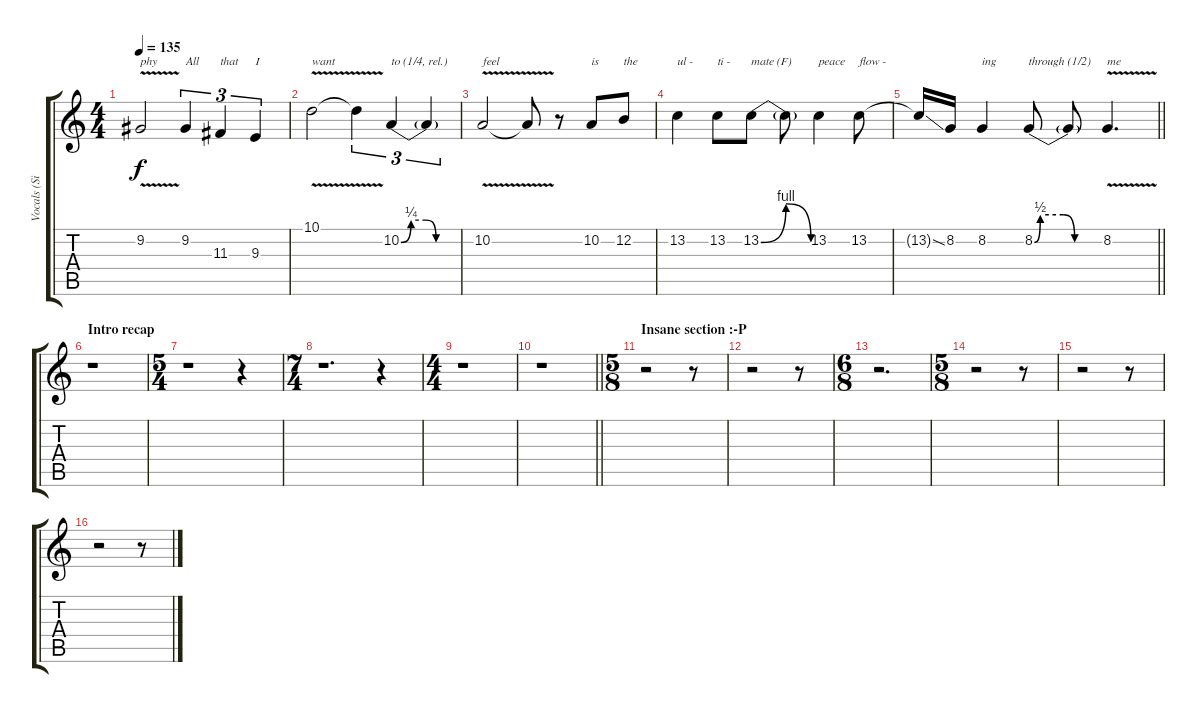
\track ("Vocals (Simone)" "Vocals (Si") {instrument flute}
\staff {score tabs}
\tuning (E4 B3 G3 D3 A2 E2) {hide}
\ts (4 4)
\tempo 135
\clef g2
\ks c
9.2{v}.2{txt "phy" dy f} 9.2.4{tu (3 2) txt "All"} 11.3.4{tu (3 2) txt "that"} 9.3.4{tu (3 2) txt "I"} |
10.1{v}.2{txt "want"} 10.1{t}.4{tu (3 2)} 10.2{be (custom 0 0 10 1 25 1 35 0 60 0)}.4{tu (3 2) txt "to (1/4, rel.)"} 10.2{t}.4{tu (3 2)} |
10.2{v}.2{txt "feel"} 10.2{t}.8 r.8 10.2.8{txt "is"} 12.2.8{txt "the"} |
13.2.4{txt "ul -"} 13.2.8{txt "ti -"} 13.2{be (bendrelease 0 0 20 4 50 4 60 0)}.8{txt "mate (F)"} 13.2{t}.8 13.2.4{txt "peace"} 13.2.8{txt "flow -"} |
\barLineRight lightlight
13.2{ss t}.16 8.2.16 8.2.4{txt "ing"} 8.2{be (custom 0 0 5 2 25 2 35 0 60 0)}.8{txt "through (1/2)"} 8.2{t}.8 8.2{v}.4{d txt "me"} |
\section ("" "Intro recap")
r.1 |
\ts (5 4)
r.1 r.4 |
\ts (7 4)
r.1{d} r.4 |
\ts (4 4)
r.1 |
\barLineRight lightlight
r.1 |
\ts (5 8)
\section ("" "Insane section :-P")
r.2 r.8 |
r.2 r.8 |
\ts (6 8)
r.2{d} |
\ts (5 8)
r.2 r.8 |
r.2 r.8 |
r.2 r.8
